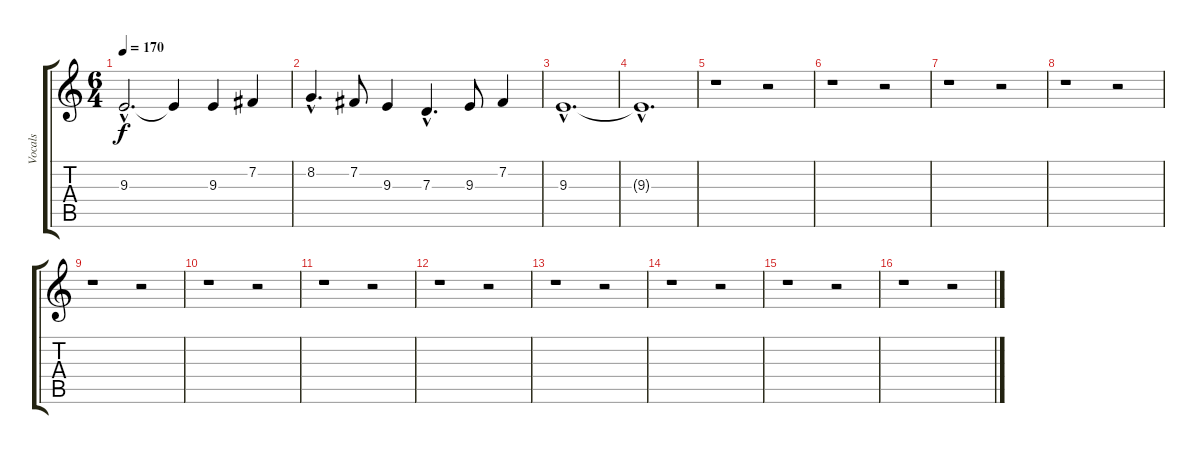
\track ("Vocals" "Vocals") {instrument choiraahs}
\staff {score tabs}
\tuning (E4 B3 G3 D3 A2 E2) {hide}
\ts (6 4)
\tempo 170
\clef g2
\ks c
9.3{hac}.2{d dy f} 9.3{t}.4 9.3.4 7.2.4 |
8.2{hac}.4{d} 7.2.8 9.3.4 7.3{hac}.4{d} 9.3.8 7.2.4 |
9.3{hac}.1{d} |
9.3{hac t}.1{d} |
r.1 r.2 |
r.1 r.2 |
r.1 r.2 |
r.1 r.2 |
r.1 r.2 |
r.1 r.2 |
r.1 r.2 |
r.1 r.2 |
r.1 r.2 |
r.1 r.2 |
r.1 r.2 |
r.1 r.2
